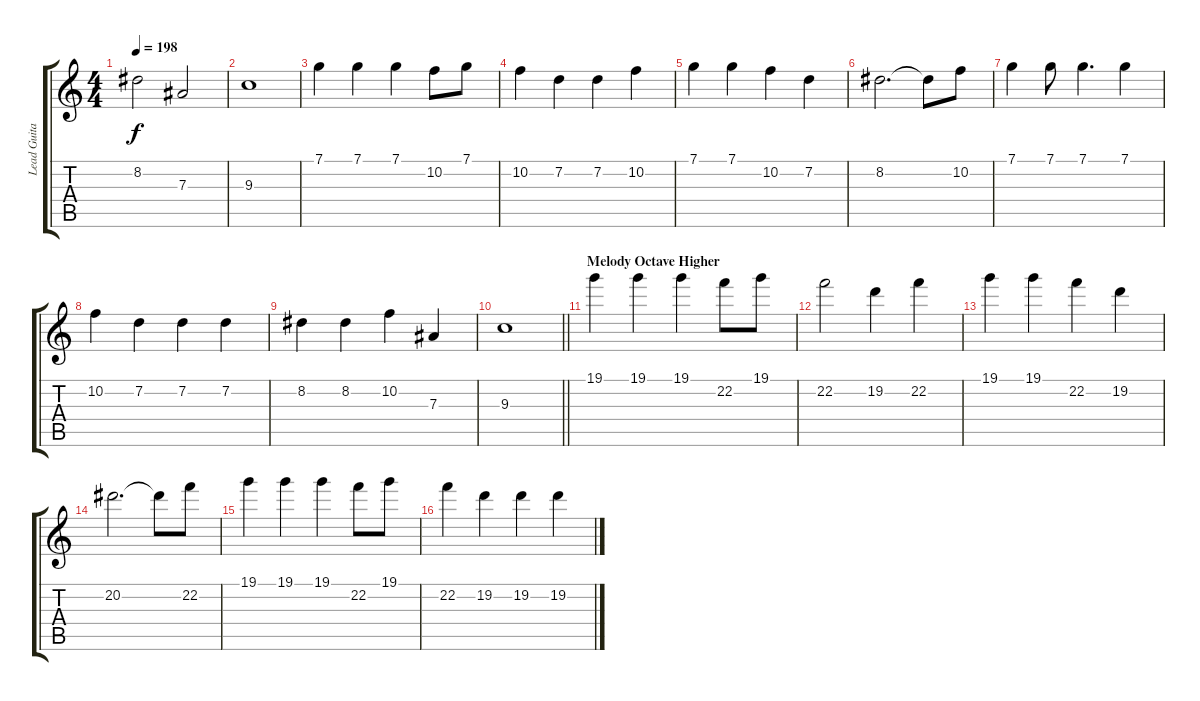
\track ("Lead Guitar/Keys Harmony" "Lead Guita") {instrument distortionguitar}
\staff {score tabs}
\tuning (C4 G3 Eb3 Bb2 F2 C2) {hide}
\ts (4 4)
\tempo 198
\clef g2
\ks c
8.2.2{dy f} 7.3.2 |
9.3.1 |
7.1.4 7.1.4 7.1.4 10.2.8 7.1.8 |
10.2.4 7.2.4 7.2.4 10.2.4 |
7.1.4 7.1.4 10.2.4 7.2.4 |
8.2.2{d} 8.2{t}.8 10.2.8 |
7.1.4 7.1.8 7.1.4{d} 7.1.4 |
10.2.4 7.2.4 7.2.4 7.2.4 |
8.2.4 8.2.4 10.2.4 7.3.4 |
\barLineRight lightlight
9.3.1 |
\section ("" "Melody Octave Higher")
19.1.4{volume 13 balance 8} 19.1.4 19.1.4 22.2.8 19.1.8 |
22.2.2 19.2.4 22.2.4 |
19.1.4 19.1.4 22.2.4 19.2.4 |
20.2.2{d} 20.2{t}.8 22.2.8 |
19.1.4 19.1.4 19.1.4 22.2.8 19.1.8 |
22.2.4 19.2.4 19.2.4 19.2.4
